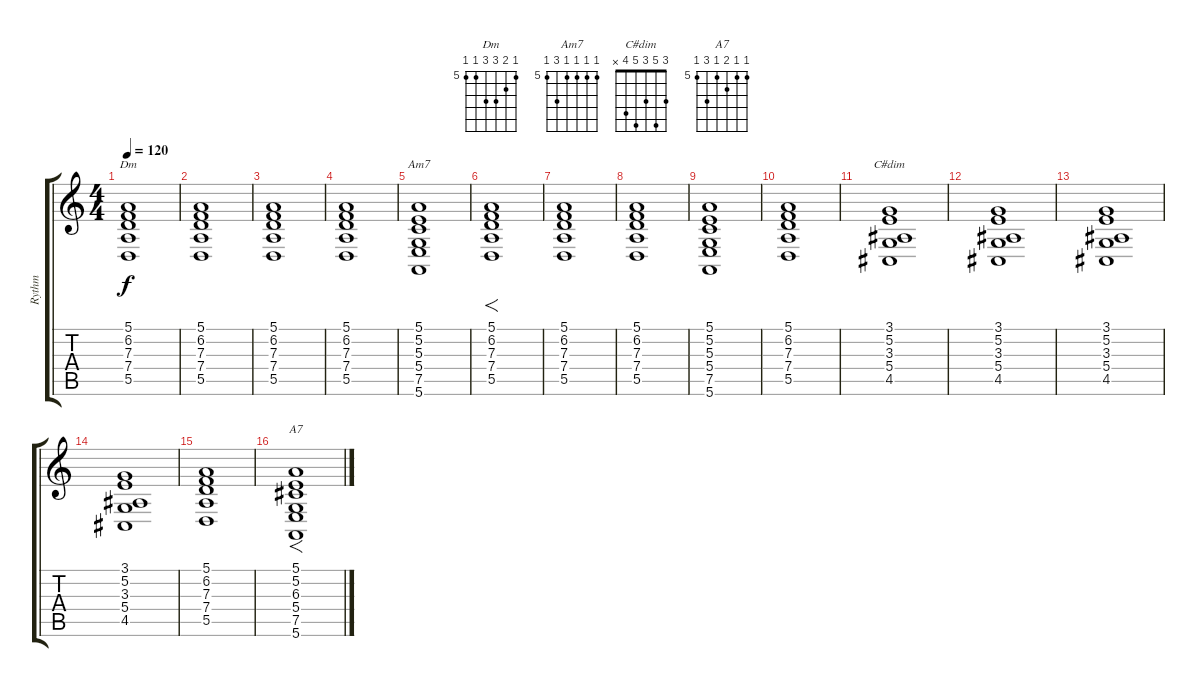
\track ("Rythm" "Rythm") {instrument rockorgan}
\staff {score tabs}
\tuning (E4 B3 G3 D3 A2 E2) {hide}
\chord ("Dm" 5 6 7 7 5 5) {firstfret 5}
\chord ("Am7" 5 5 5 5 7 5) {firstfret 5}
\chord ("C#dim" 3 5 3 5 4 x)
\chord ("A7" 5 5 6 5 7 5) {firstfret 5}
\ts (4 4)
\tempo 120
\clef g2
\ks c
(5.1 6.2 7.3 7.4 5.5).1{ch "Dm" dy f} |
(5.1 6.2 7.3 7.4 5.5).1 |
(5.1 6.2 7.3 7.4 5.5).1 |
(5.1 6.2 7.3 7.4 5.5).1 |
(5.1 5.2 5.3 5.4 7.5 5.6).1{ch "Am7"} |
(5.1 6.2 7.3 7.4 5.5).1{f} |
(5.1 6.2 7.3 7.4 5.5).1 |
(5.1 6.2 7.3 7.4 5.5).1 |
(5.1 5.2 5.3 5.4 7.5 5.6).1 |
(5.1 6.2 7.3 7.4 5.5).1 |
(3.1 5.2 3.3 5.4 4.5).1{ch "C#dim"} |
(3.1 5.2 3.3 5.4 4.5).1 |
(3.1 5.2 3.3 5.4 4.5).1 |
(3.1 5.2 3.3 5.4 4.5).1 |
(5.1 6.2 7.3 7.4 5.5).1 |
(5.1 5.2 6.3 5.4 7.5 5.6).1{f ch "A7"}
